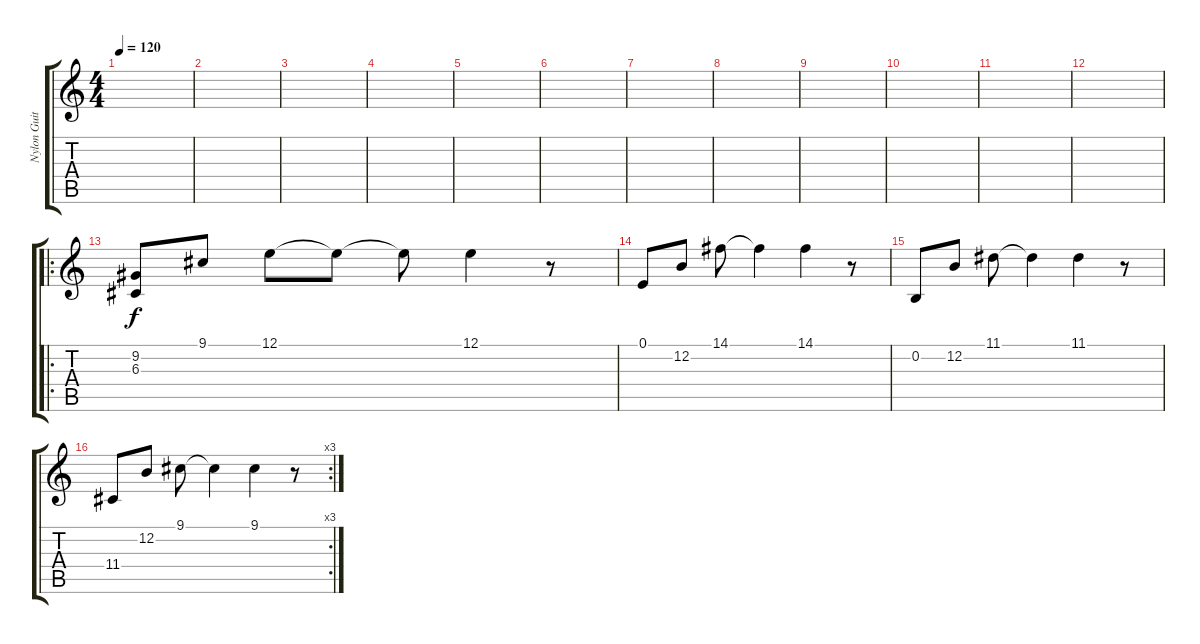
\track ("Nylon Guitar" "Nylon Guit") {instrument brightacousticpiano}
\staff {score tabs}
\tuning (E4 B3 G3 D3 A2 E2) {hide}
\ts (4 4)
\tempo 120
\clef g2
\ks c
|
|
|
|
|
|
|
|
|
|
|
|
\ro
(9.2 6.3).8 9.1.8 12.1.8 12.1{t}.8 12.1{t}.8 12.1.4 r.8 |
0.1.8 12.2.8 14.1.8 14.1{t}.4 14.1.4 r.8 |
0.2.8 12.2.8 11.1.8 11.1{t}.4 11.1.4 r.8 |
\rc 3
11.4.8 12.2.8 9.1.8 9.1{t}.4 9.1.4 r.8
